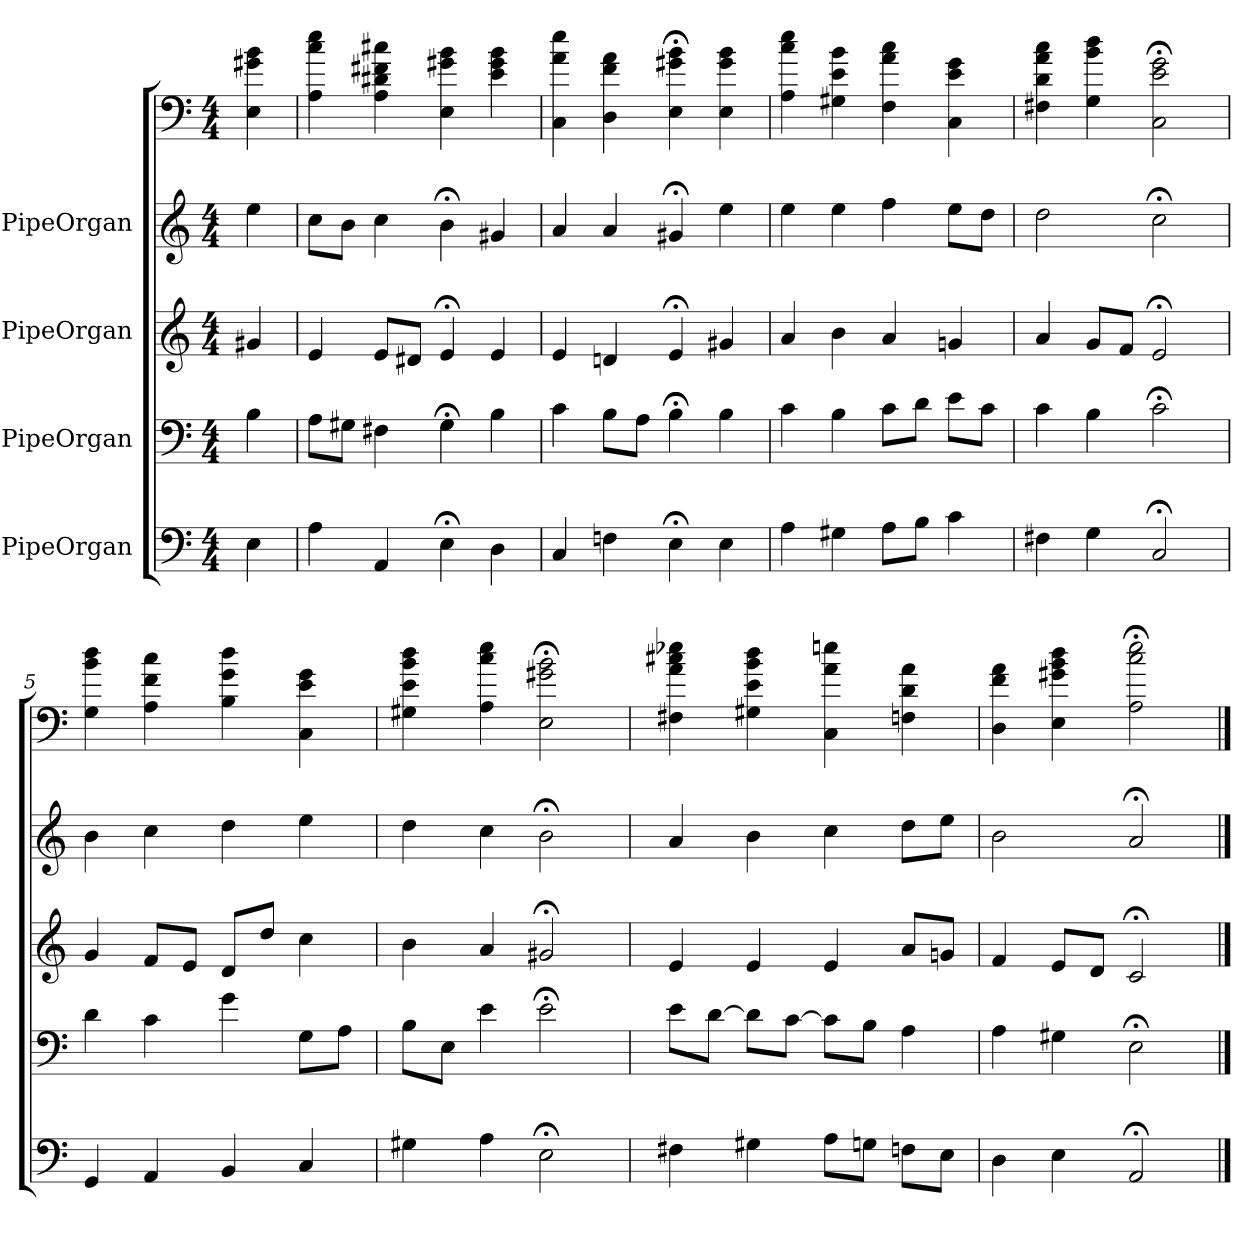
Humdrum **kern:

**kern	**kern	**kern	**kern	**kern
*part5	*part4	*part3	*part2	*part1
*staff5	*staff4	*staff3	*staff2	*staff1
*I"PipeOrgan	*I"PipeOrgan	*I"PipeOrgan	*I"PipeOrgan	*
*clefF4	*clefF4	*clefG2	*clefG2	*
*k[]	*k[]	*k[]	*k[]	*k[]
*a:	*a:	*a:	*a:	*a:
*M4/4	*M4/4	*M4/4	*M4/4	*M4/4
*MM60	*MM60	*MM60	*MM60	*MM60
=	=	=	=	=
4E	4B	4g#X	4ee	4E 4g#X 4b
=1	=1	=1	=1	=1
4A	8A\L	4e	8cc\L	4A 4cc 4ee
.	8G#X\J	.	8b\J	.
4AA	4F#X	8e/L	4cc	4A 4d#X 4f#X 4cc#X
.	.	8d#X/J	.	.
4E;<	4G#;<	4e;<	4b;<	4E 4g#X 4b
4D	4B	4e	4g#X	4e 4g# 4b
=2	=2	=2	=2	=2
4C	4c	4e	4a	4C 4a 4ee
4Fn	8B\L	4dn	4a	4D 4f 4a
.	8A\J	.	.	.
4E;<	4B;<	4e;<	4g#X;<	4E;< 4g#X;< 4b;<
4E	4B	4g#X	4ee	4E 4g# 4b
=3	=3	=3	=3	=3
4A	4c	4a	4ee	4A 4cc 4ee
4G#X	4B	4b	4ee	4G#X 4e 4b
8A\L	8c\L	4a	4ff	4F 4a 4cc
8B\J	8d\J	.	.	.
4c	8e\L	4gn	8ee\L	4C 4e 4g
.	8c\J	.	8dd\J	.
=4	=4	=4	=4	=4
4F#X	4c	4a	2dd	4F#X 4d 4a 4cc
4G	4B	8g/L	.	4G 4b 4dd
.	.	8f/J	.	.
2C;<	2c;<	2e;<	2cc;<	2C;< 2e;< 2g;<
=5	=5	=5	=5	=5
4GG	4d	4g	4b	4G 4b 4dd
4AA	4c	8f/L	4cc	4A 4f 4cc
.	.	8e/J	.	.
4BB	4g	8d/L	4dd	4B 4g 4dd
.	.	8dd/J	.	.
4C	8G\L	4cc	4ee	4C 4e 4g
.	8A\J	.	.	.
=6	=6	=6	=6	=6
4G#X	8B\L	4b	4dd	4G#X 4e 4b 4dd
.	8E\J	.	.	.
4A	4e	4a	4cc	4A 4cc 4ee
2E;<	2e;<	2g#X;<	2b;<	2E;< 2g#X;< 2b;<
=7	=7	=7	=7	=7
4F#X	8e\L	4e	4a	4F#X 4a 4cc#X 4ee-X
.	[8d\J	.	.	.
4G#X	8d\L]	4e	4b	4G#X 4e 4b 4dd
.	[8c\J	.	.	.
8A\L	8c\L]	4e	4cc	4C 4a 4een
8Gn\J	8B\J	.	.	.
8Fn\L	4A	8a/L	8dd\L	4Fn 4d 4a
8E\J	.	8gn/J	8ee\J	.
=8	=8	=8	=8	=8
4D	4A	4f	2b	4D 4f 4a
4E	4G#X	8e/L	.	4E 4g#X 4b 4dd
.	.	8d/J	.	.
2AA;<	2E;<	2c;<	2a;<	2A;< 2cc;< 2ee;<
==	==	==	==	==
*-	*-	*-	*-	*-
